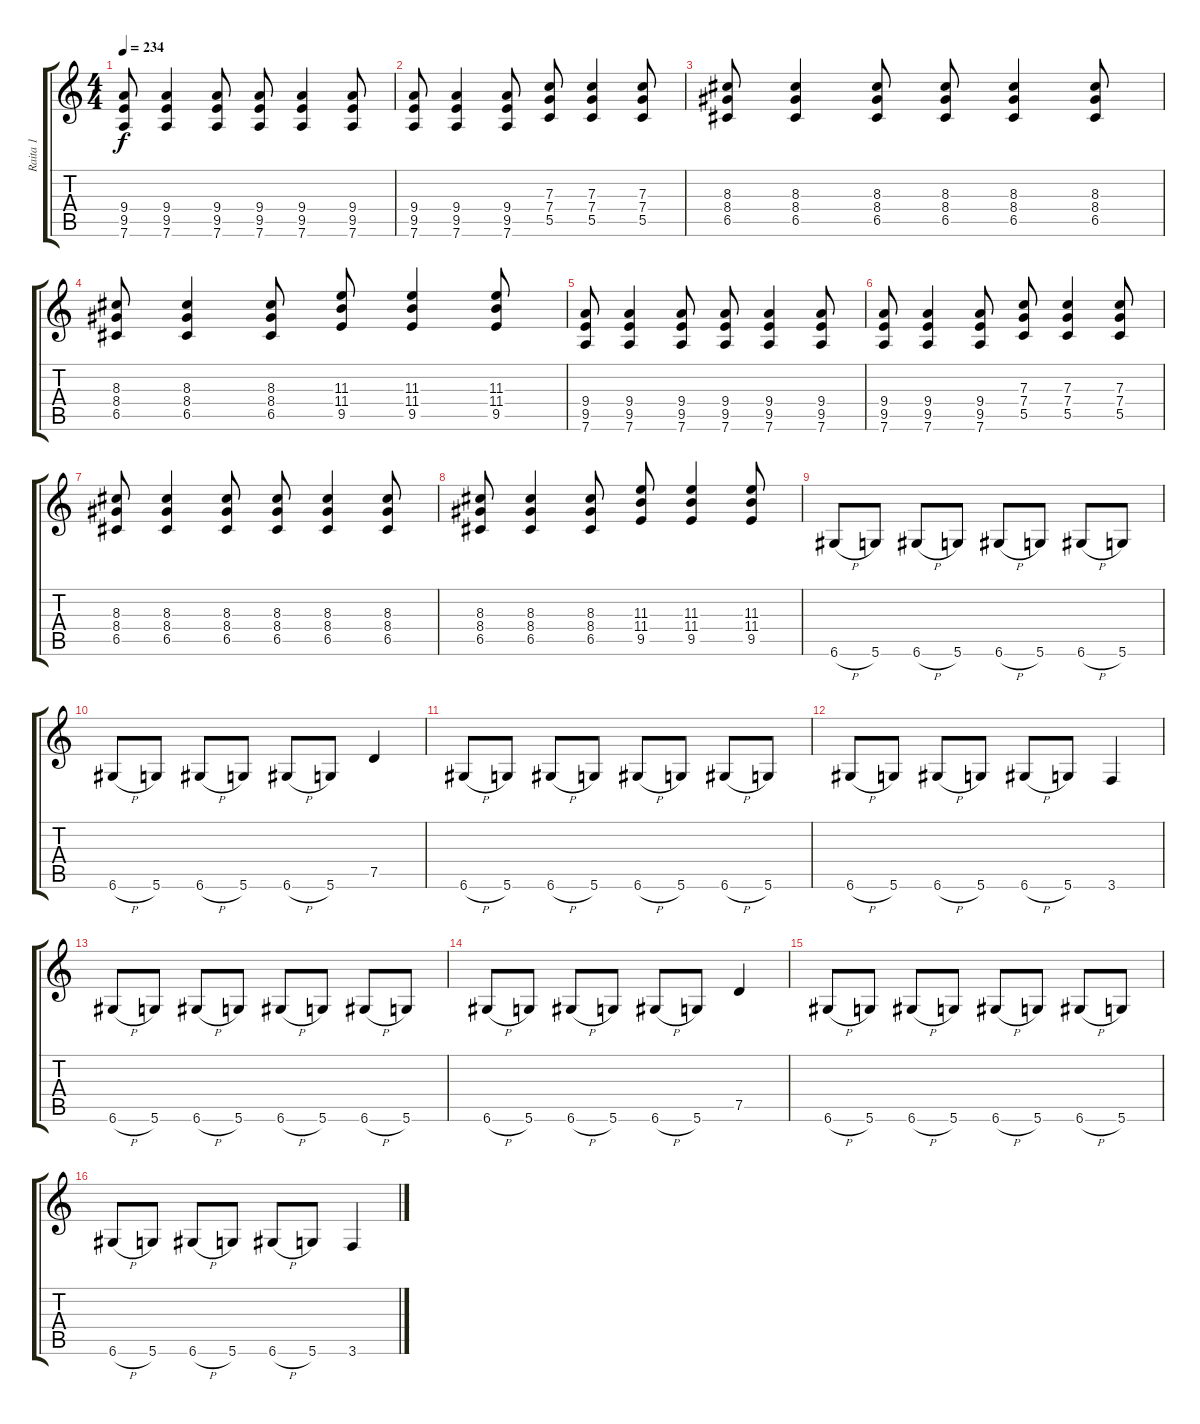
\track ("Raita 1" "Raita 1") {instrument distortionguitar}
\staff {score tabs}
\tuning (D4 A3 F3 C3 G2 D2) {hide}
\ts (4 4)
\tempo 234
\clef g2
\ks c
(9.4 9.5 7.6).8{dy f} (9.4 9.5 7.6).4 (9.4 9.5 7.6).8 (9.4 9.5 7.6).8 (9.4 9.5 7.6).4 (9.4 9.5 7.6).8 |
(9.4 9.5 7.6).8 (9.4 9.5 7.6).4 (9.4 9.5 7.6).8 (7.3 7.4 5.5).8 (7.3 7.4 5.5).4 (7.3 7.4 5.5).8 |
(8.3 8.4 6.5).8 (8.3 8.4 6.5).4 (8.3 8.4 6.5).8 (8.3 8.4 6.5).8 (8.3 8.4 6.5).4 (8.3 8.4 6.5).8 |
(8.3 8.4 6.5).8 (8.3 8.4 6.5).4 (8.3 8.4 6.5).8 (11.3 11.4 9.5).8 (11.3 11.4 9.5).4 (11.3 11.4 9.5).8 |
(9.4 9.5 7.6).8 (9.4 9.5 7.6).4 (9.4 9.5 7.6).8 (9.4 9.5 7.6).8 (9.4 9.5 7.6).4 (9.4 9.5 7.6).8 |
(9.4 9.5 7.6).8 (9.4 9.5 7.6).4 (9.4 9.5 7.6).8 (7.3 7.4 5.5).8 (7.3 7.4 5.5).4 (7.3 7.4 5.5).8 |
(8.3 8.4 6.5).8 (8.3 8.4 6.5).4 (8.3 8.4 6.5).8 (8.3 8.4 6.5).8 (8.3 8.4 6.5).4 (8.3 8.4 6.5).8 |
(8.3 8.4 6.5).8 (8.3 8.4 6.5).4 (8.3 8.4 6.5).8 (11.3 11.4 9.5).8 (11.3 11.4 9.5).4 (11.3 11.4 9.5).8 |
6.6{h}.8 5.6.8 6.6{h}.8 5.6.8 6.6{h}.8 5.6.8 6.6{h}.8 5.6.8 |
6.6{h}.8 5.6.8 6.6{h}.8 5.6.8 6.6{h}.8 5.6.8 7.5.4 |
6.6{h}.8 5.6.8 6.6{h}.8 5.6.8 6.6{h}.8 5.6.8 6.6{h}.8 5.6.8 |
6.6{h}.8 5.6.8 6.6{h}.8 5.6.8 6.6{h}.8 5.6.8 3.6.4 |
6.6{h}.8 5.6.8 6.6{h}.8 5.6.8 6.6{h}.8 5.6.8 6.6{h}.8 5.6.8 |
6.6{h}.8 5.6.8 6.6{h}.8 5.6.8 6.6{h}.8 5.6.8 7.5.4 |
6.6{h}.8 5.6.8 6.6{h}.8 5.6.8 6.6{h}.8 5.6.8 6.6{h}.8 5.6.8 |
6.6{h}.8 5.6.8 6.6{h}.8 5.6.8 6.6{h}.8 5.6.8 3.6.4
